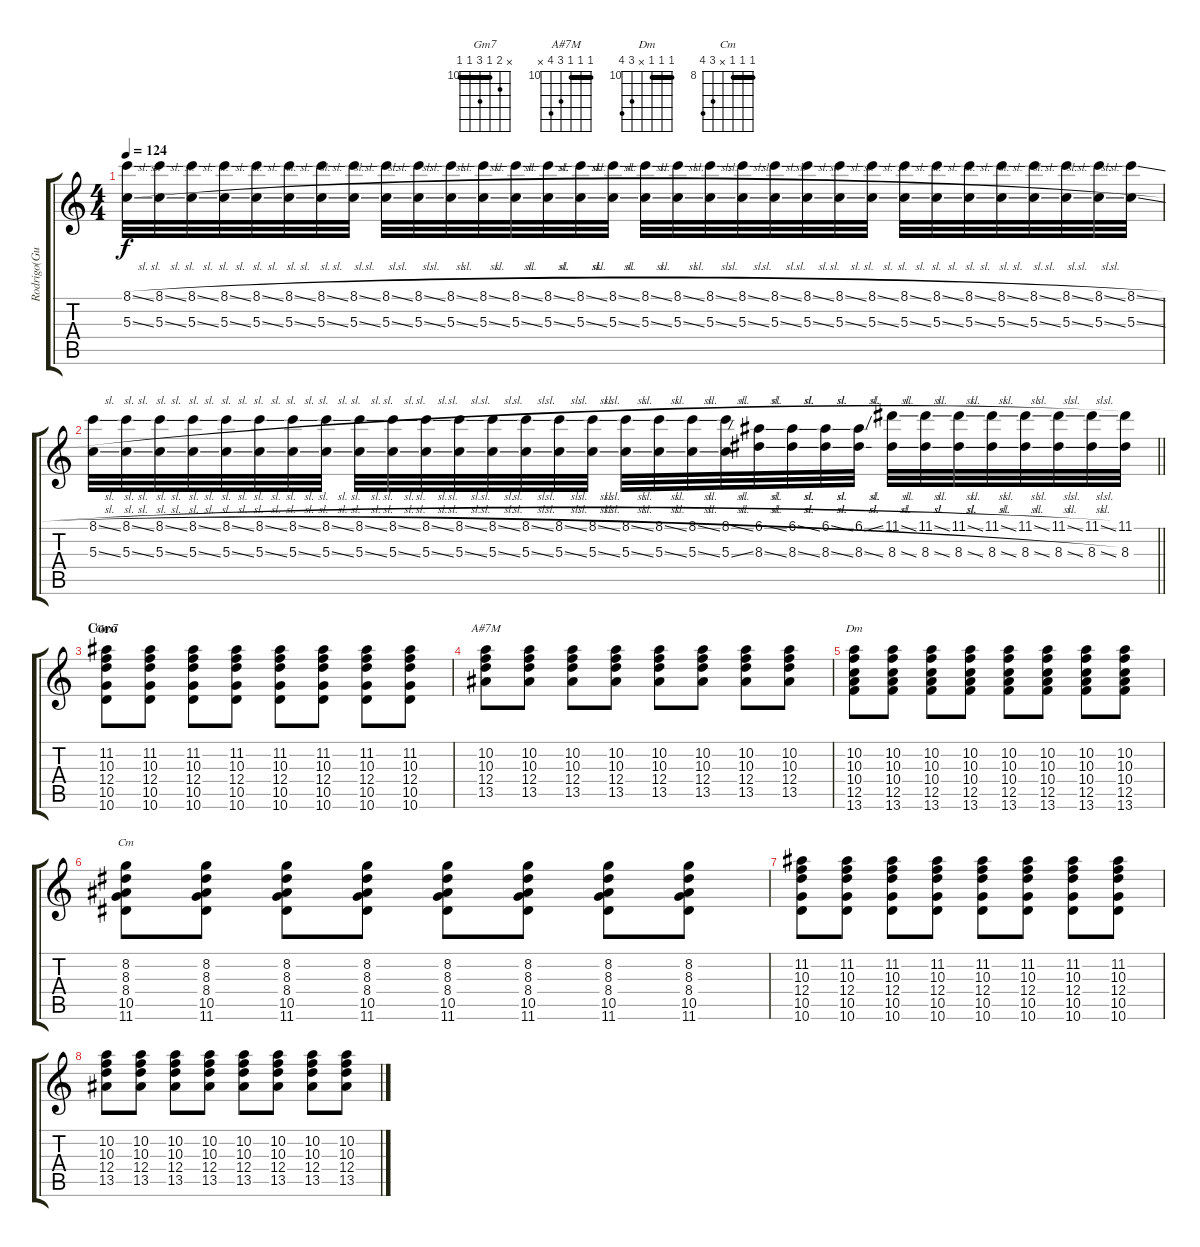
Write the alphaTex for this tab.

\track ("Rodrigo(Guitarra#1)" "Rodrigo(Gu") {instrument acousticguitarsteel}
\staff {score tabs}
\tuning (E4 B3 G3 D3 A2 E2) {hide}
\chord ("Gm7" x 11 10 12 10 10) {firstfret 10 barre 10}
\chord ("A#7M" 10 10 10 12 13 x) {firstfret 10 barre 10}
\chord ("Dm" 10 10 10 x 12 13) {firstfret 10 barre 10}
\chord ("Cm" 8 8 8 x 10 11) {firstfret 8 barre 8}
\ts (4 4)
\tempo 124
\clef g2
\ks c
(8.1{sl} 5.3{sl}).32{dy f} (8.1{sl} 5.3{sl}).32 (8.1{sl} 5.3{sl}).32 (8.1{sl} 5.3{sl}).32 (8.1{sl} 5.3{sl}).32 (8.1{sl} 5.3{sl}).32 (8.1{sl} 5.3{sl}).32 (8.1{sl} 5.3{sl}).32 (8.1{sl} 5.3{sl}).32 (8.1{sl} 5.3{sl}).32 (8.1{sl} 5.3{sl}).32 (8.1{sl} 5.3{sl}).32 (8.1{sl} 5.3{sl}).32 (8.1{sl} 5.3{sl}).32 (8.1{sl} 5.3{sl}).32 (8.1{sl} 5.3{sl}).32 (8.1{sl} 5.3{sl}).32 (8.1{sl} 5.3{sl}).32 (8.1{sl} 5.3{sl}).32 (8.1{sl} 5.3{sl}).32 (8.1{sl} 5.3{sl}).32 (8.1{sl} 5.3{sl}).32 (8.1{sl} 5.3{sl}).32 (8.1{sl} 5.3{sl}).32 (8.1{sl} 5.3{sl}).32 (8.1{sl} 5.3{sl}).32 (8.1{sl} 5.3{sl}).32 (8.1{sl} 5.3{sl}).32 (8.1{sl} 5.3{sl}).32 (8.1{sl} 5.3{sl}).32 (8.1{sl} 5.3{sl}).32 (8.1{sl} 5.3{sl}).32 |
\barLineRight lightlight
(8.1{sl} 5.3{sl}).32 (8.1{sl} 5.3{sl}).32 (8.1{sl} 5.3{sl}).32 (8.1{sl} 5.3{sl}).32 (8.1{sl} 5.3{sl}).32 (8.1{sl} 5.3{sl}).32 (8.1{sl} 5.3{sl}).32 (8.1{sl} 5.3{sl}).32 (8.1{sl} 5.3{sl}).32 (8.1{sl} 5.3{sl}).32 (8.1{sl} 5.3{sl}).32 (8.1{sl} 5.3{sl}).32 (8.1{sl} 5.3{sl}).32 (8.1{sl} 5.3{sl}).32 (8.1{sl} 5.3{sl}).32 (8.1{sl} 5.3{sl}).32 (8.1{sl} 5.3{sl}).32 (8.1{sl} 5.3{sl}).32 (8.1{sl} 5.3{sl}).32 (8.1{sl} 5.3{sl}).32 (6.1{sl} 8.3{sl}).32 (6.1{sl} 8.3{sl}).32 (6.1{sl} 8.3{sl}).32 (6.1{sl} 8.3{sl}).32 (11.1{sl} 8.3{sl}).32 (11.1{sl} 8.3{sl}).32 (11.1{sl} 8.3{sl}).32 (11.1{sl} 8.3{sl}).32 (11.1{sl} 8.3{sl}).32 (11.1{sl} 8.3{sl}).32 (11.1{sl} 8.3{sl}).32 (11.1 8.3).32 |
\section ("" "Coro")
(11.2 10.3 12.4 10.5 10.6).8{ch "Gm7"} (11.2 10.3 12.4 10.5 10.6).8 (11.2 10.3 12.4 10.5 10.6).8 (11.2 10.3 12.4 10.5 10.6).8 (11.2 10.3 12.4 10.5 10.6).8 (11.2 10.3 12.4 10.5 10.6).8 (11.2 10.3 12.4 10.5 10.6).8 (11.2 10.3 12.4 10.5 10.6).8 |
(10.2 10.3 12.4 13.5).8{ch "A#7M"} (10.2 10.3 12.4 13.5).8 (10.2 10.3 12.4 13.5).8 (10.2 10.3 12.4 13.5).8 (10.2 10.3 12.4 13.5).8 (10.2 10.3 12.4 13.5).8 (10.2 10.3 12.4 13.5).8 (10.2 10.3 12.4 13.5).8 |
(10.2 10.3 10.4 12.5 13.6).8{ch "Dm"} (10.2 10.3 10.4 12.5 13.6).8 (10.2 10.3 10.4 12.5 13.6).8 (10.2 10.3 10.4 12.5 13.6).8 (10.2 10.3 10.4 12.5 13.6).8 (10.2 10.3 10.4 12.5 13.6).8 (10.2 10.3 10.4 12.5 13.6).8 (10.2 10.3 10.4 12.5 13.6).8 |
(8.2 8.3 8.4 10.5 11.6).8{ch "Cm"} (8.2 8.3 8.4 10.5 11.6).8 (8.2 8.3 8.4 10.5 11.6).8 (8.2 8.3 8.4 10.5 11.6).8 (8.2 8.3 8.4 10.5 11.6).8 (8.2 8.3 8.4 10.5 11.6).8 (8.2 8.3 8.4 10.5 11.6).8 (8.2 8.3 8.4 10.5 11.6).8 |
(11.2 10.3 12.4 10.5 10.6).8 (11.2 10.3 12.4 10.5 10.6).8 (11.2 10.3 12.4 10.5 10.6).8 (11.2 10.3 12.4 10.5 10.6).8 (11.2 10.3 12.4 10.5 10.6).8 (11.2 10.3 12.4 10.5 10.6).8 (11.2 10.3 12.4 10.5 10.6).8 (11.2 10.3 12.4 10.5 10.6).8 |
(10.2 10.3 12.4 13.5).8 (10.2 10.3 12.4 13.5).8 (10.2 10.3 12.4 13.5).8 (10.2 10.3 12.4 13.5).8 (10.2 10.3 12.4 13.5).8 (10.2 10.3 12.4 13.5).8 (10.2 10.3 12.4 13.5).8 (10.2 10.3 12.4 13.5).8
